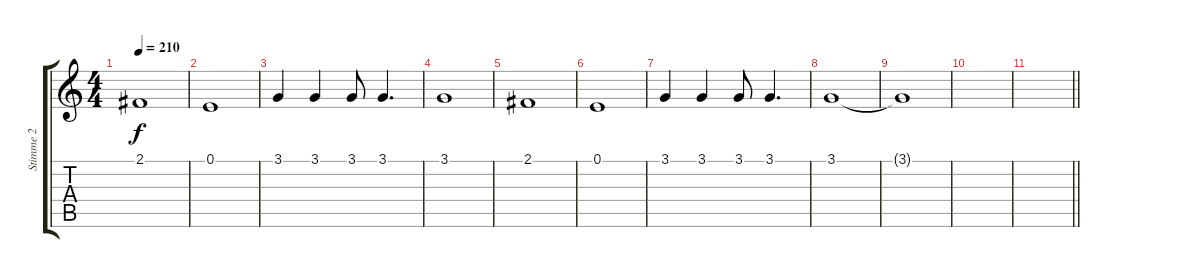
\track ("Stimme 2" "Stimme 2") {instrument englishhorn}
\staff {score tabs}
\tuning (E4 B3 G3 D3 A2 E2) {hide}
\ts (4 4)
\tempo 210
\clef g2
\ks c
2.1.1{dy f} |
0.1.1 |
3.1.4 3.1.4 3.1.8 3.1.4{d} |
3.1.1 |
2.1.1 |
0.1.1 |
3.1.4 3.1.4 3.1.8 3.1.4{d} |
3.1.1 |
3.1{t}.1 |
|
\barLineRight lightlight
